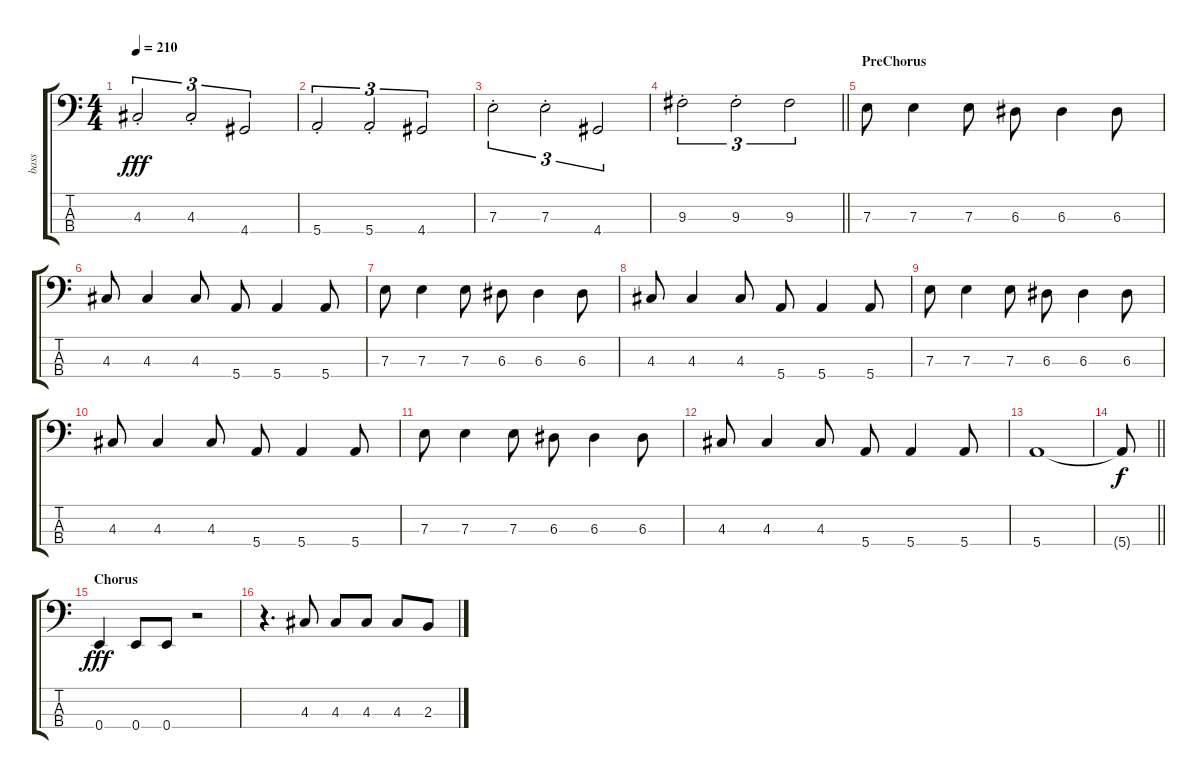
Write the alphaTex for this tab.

\track ("bass" "bass") {instrument electricbassfinger}
\staff {score tabs}
\tuning (G2 D2 A1 E1) {hide}
\ts (4 4)
\tempo 210
\clef f4
\ks c
4.3{st}.2{tu (3 2) dy fff} 4.3{st}.2{tu (3 2)} 4.4.2{tu (3 2)} |
5.4{st}.2{tu (3 2)} 5.4{st}.2{tu (3 2)} 4.4.2{tu (3 2)} |
7.3{st}.2{tu (3 2)} 7.3{st}.2{tu (3 2)} 4.4.2{tu (3 2)} |
\barLineRight lightlight
9.3{st}.2{tu (3 2)} 9.3{st}.2{tu (3 2)} 9.3.2{tu (3 2)} |
\section ("" "PreChorus")
7.3.8 7.3.4 7.3.8 6.3.8 6.3.4 6.3.8 |
4.3.8 4.3.4 4.3.8 5.4.8 5.4.4 5.4.8 |
7.3.8 7.3.4 7.3.8 6.3.8 6.3.4 6.3.8 |
4.3.8 4.3.4 4.3.8 5.4.8 5.4.4 5.4.8 |
7.3.8 7.3.4 7.3.8 6.3.8 6.3.4 6.3.8 |
4.3.8 4.3.4 4.3.8 5.4.8 5.4.4 5.4.8 |
7.3.8 7.3.4 7.3.8 6.3.8 6.3.4 6.3.8 |
4.3.8 4.3.4 4.3.8 5.4.8 5.4.4 5.4.8 |
5.4.1 |
\barLineRight lightlight
5.4{t}.8{dy f} |
\section ("" "Chorus")
0.4.4{dy fff} 0.4.8 0.4.8 r.2 |
r.4{d} 4.3.8 4.3.8 4.3.8 4.3.8 2.3.8
